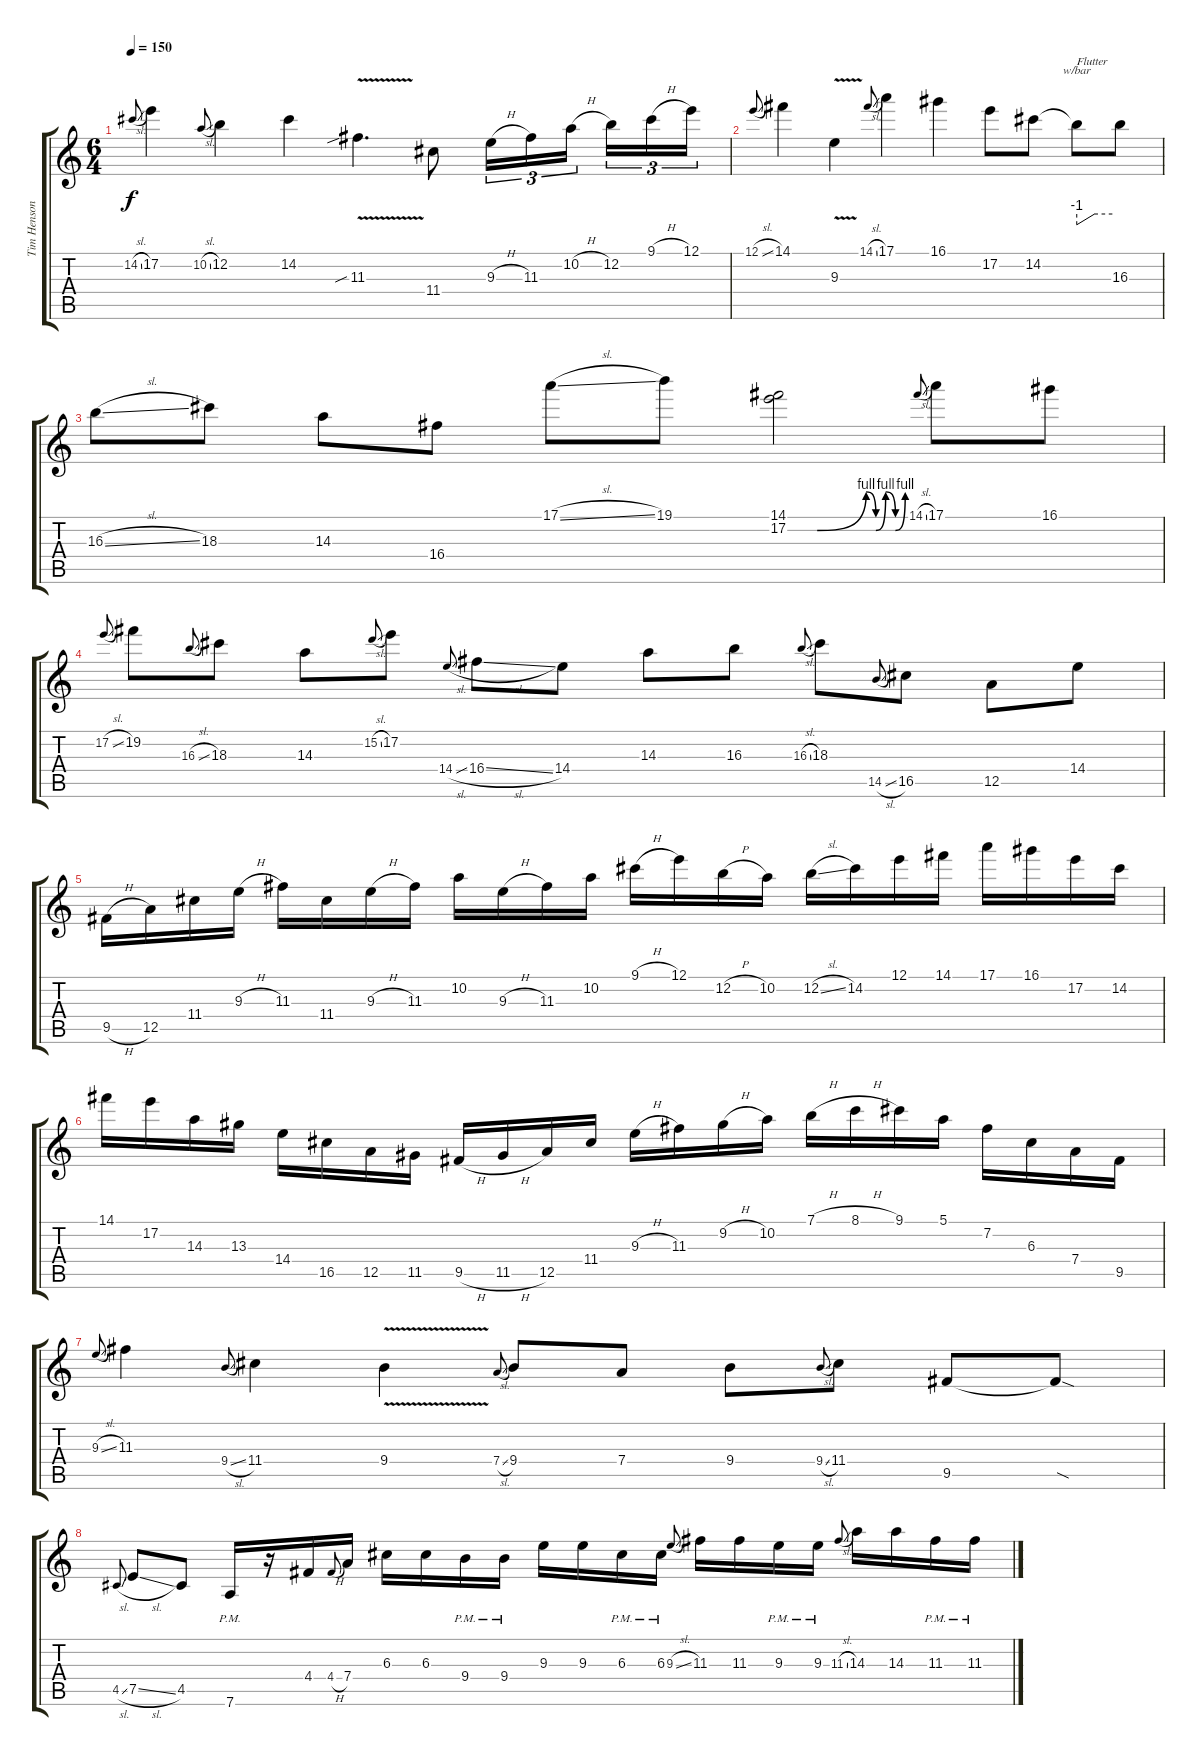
\track ("Tim Henson (Lead)" "Tim Henson") {instrument distortionguitar}
\staff {score tabs}
\tuning (E4 B3 G3 D3 A2 D2) {hide}
\ts (6 4)
\tempo 150
\clef g2
\ks c
14.2{sl}.8{gr onbeat dy f} 17.2.4{volume 16 balance 8} 10.2{sl}.8{gr onbeat} 12.2.4 14.2.4 11.3{v sib}.4{d} 11.4.8 9.3{h}.16{tu (3 2)} 11.3.16{tu (3 2)} 10.2{h}.16{tu (3 2) beam splitsecondary} 12.2.16{tu (3 2)} 9.1{h}.16{tu (3 2)} 12.1.16{tu (3 2)} |
12.1{sl}.8{gr onbeat} 14.1.4 9.3{v}.4 14.1{sl}.8{gr onbeat} 17.1.4 16.1.4 17.2.8 14.2.8 14.2{t}.8{tbe (custom default 0 -4 30 0 60 0) txt "Flutter"} 16.3.8 |
16.3{sl}.8 18.3.8 14.3.8 16.4.8 17.1{sl}.8 19.1.8 (14.1 17.2{be (custom 0 0 15 0 40 4 45 0 50 4 55 0 60 4)}).2 14.1{sl}.8{gr onbeat} 17.1.8 16.1.8 |
17.2{sl}.8{gr onbeat} 19.2.8 16.3{sl}.8{gr onbeat} 18.3.8 14.3.8 15.2{sl}.8{gr onbeat} 17.2.8 14.4{sl}.8{gr onbeat} 16.4{sl}.8 14.4.8 14.3.8 16.3.8 16.3{sl}.8{gr onbeat} 18.3.8 14.5{sl}.8{gr onbeat} 16.5.8 12.5.8 14.4.8 |
9.5{h}.16 12.5.16 11.4.16 9.3{h}.16 11.3.16 11.4.16 9.3{h}.16 11.3.16 10.2.16 9.3{h}.16 11.3.16 10.2.16 9.1{h}.16 12.1.16 12.2{h}.16 10.2.16 12.2{sl}.16 14.2.16 12.1.16 14.1.16 17.1.16 16.1.16 17.2.16 14.2.16 |
14.1.16 17.2.16 14.3.16 13.3.16 14.4.16 16.5.16 12.5.16 11.5.16 9.5{h}.16 11.5{h}.16 12.5.16 11.4.16 9.3{h}.16 11.3.16 9.2{h}.16 10.2.16 7.1{h}.16 8.1{h}.16 9.1.16 5.1.16 7.2.16 6.3.16 7.4.16 9.5.16 |
9.3{sl}.8{gr onbeat} 11.3.4 9.4{sl}.8{gr onbeat} 11.4.4 9.4{v}.4 7.4{sl}.8{gr onbeat} 9.4.8 7.4.8 9.4.8 9.4{sl}.8{gr onbeat} 11.4.8 9.5.8 9.5{sod t}.8 |
4.5{sl}.8{gr onbeat} 7.5{sl}.8 4.5.8 7.6{pm}.16 r.16 4.4.16 4.4{h}.8{gr onbeat} 7.4.16 6.3.16 6.3.16 9.4{pm}.16 9.4{pm}.16 9.3.16 9.3.16 6.3{pm}.16 6.3{pm}.16 9.3{sl}.8{gr onbeat} 11.3.16 11.3.16 9.3{pm}.16 9.3{pm}.16 11.3{sl}.8{gr onbeat} 14.3.16 14.3.16 11.3{pm}.16 11.3{pm}.16
